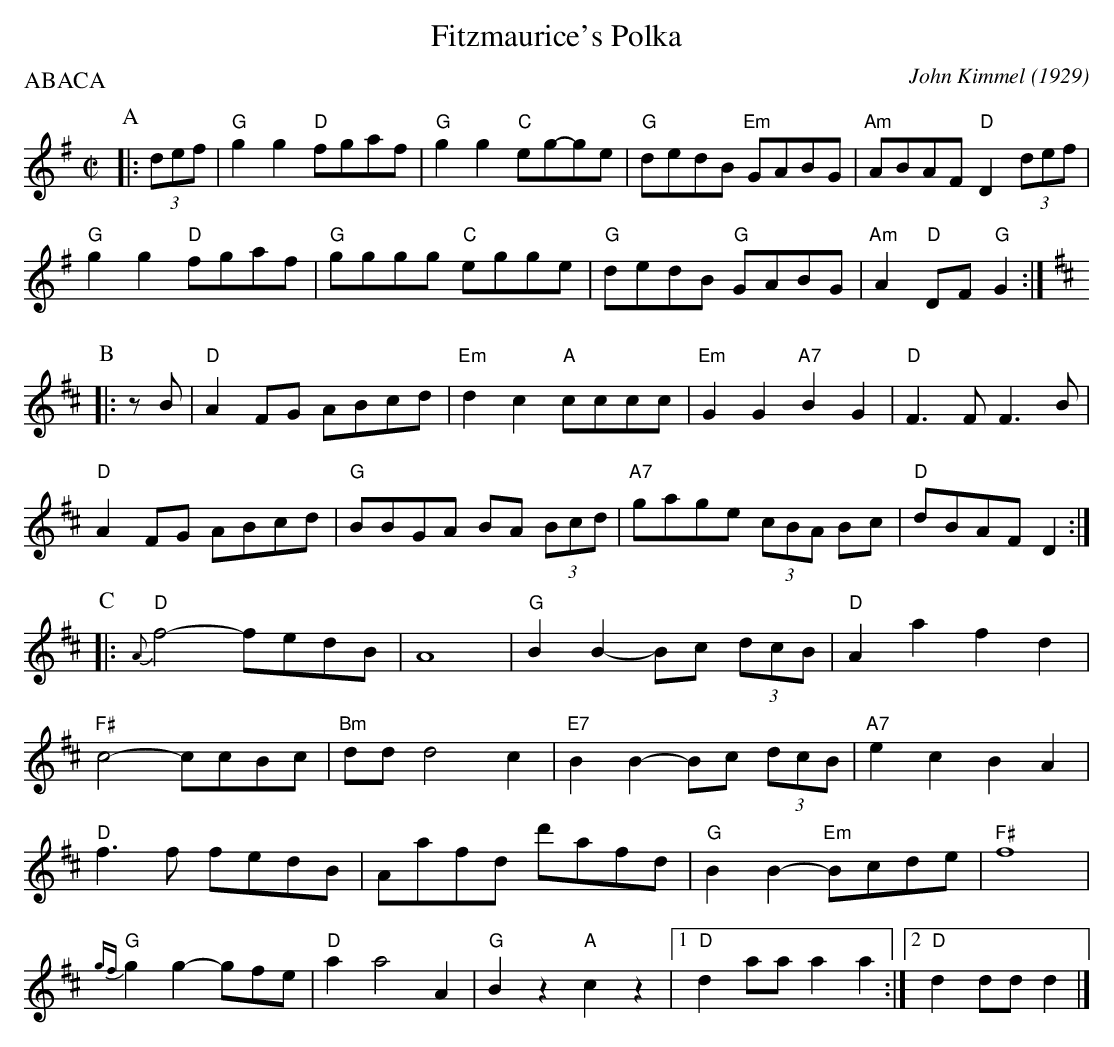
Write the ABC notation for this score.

X:1
T:Fitzmaurice's Polka
C:John Kimmel (1929)
M:C|
L:1/8
P:ABACA
K:G
P:A
|: (3def |\
"G"g2g2 "D"fgaf | "G"g2 g2 "C"eg-ge | "G"dedB "Em"GABG | "Am"ABAF "D"D2 \
(3def |
"G"g2g2 "D"fgaf | "G"gggg  "C"egge  | "G"dedB  "G"GABG | "Am"A2 "D"DF "G"G2 :|
K:D
P:B
|: zB |\
"D"A2FG ABcd | "Em"d2c2 "A"cccc | "Em"G2G2 "A7"B2G2 | "D"F3F F3B |
"D"A2FG ABcd | "G"BBGA BA (3Bcd | "A7"gage (3cBA Bc | "D"dBAF D2 :|
P:C
|: "D"{A}f4-fedB | A8 | "G"B2 B2-Bc (3dcB | "D"A2 a2 f2 d2 |
 "F#"c4-ccBc | "Bm"dd d4 c2 | "E7"B2 B2-Bc (3dcB | "A7"e2 c2 B2 A2 |
 "D"f3f fedB | Aafd d'afd | "G"B2 B2-"Em"Bcde | "F#"f8 |
 "G"{gf}g2 g2-gfe | "D"a2 a4 A2 | "G"B2 z2 "A"c2 z2 \
 |1 "D"d2 aa a2 a2 :|2 "D"d2 dd d2 |]
